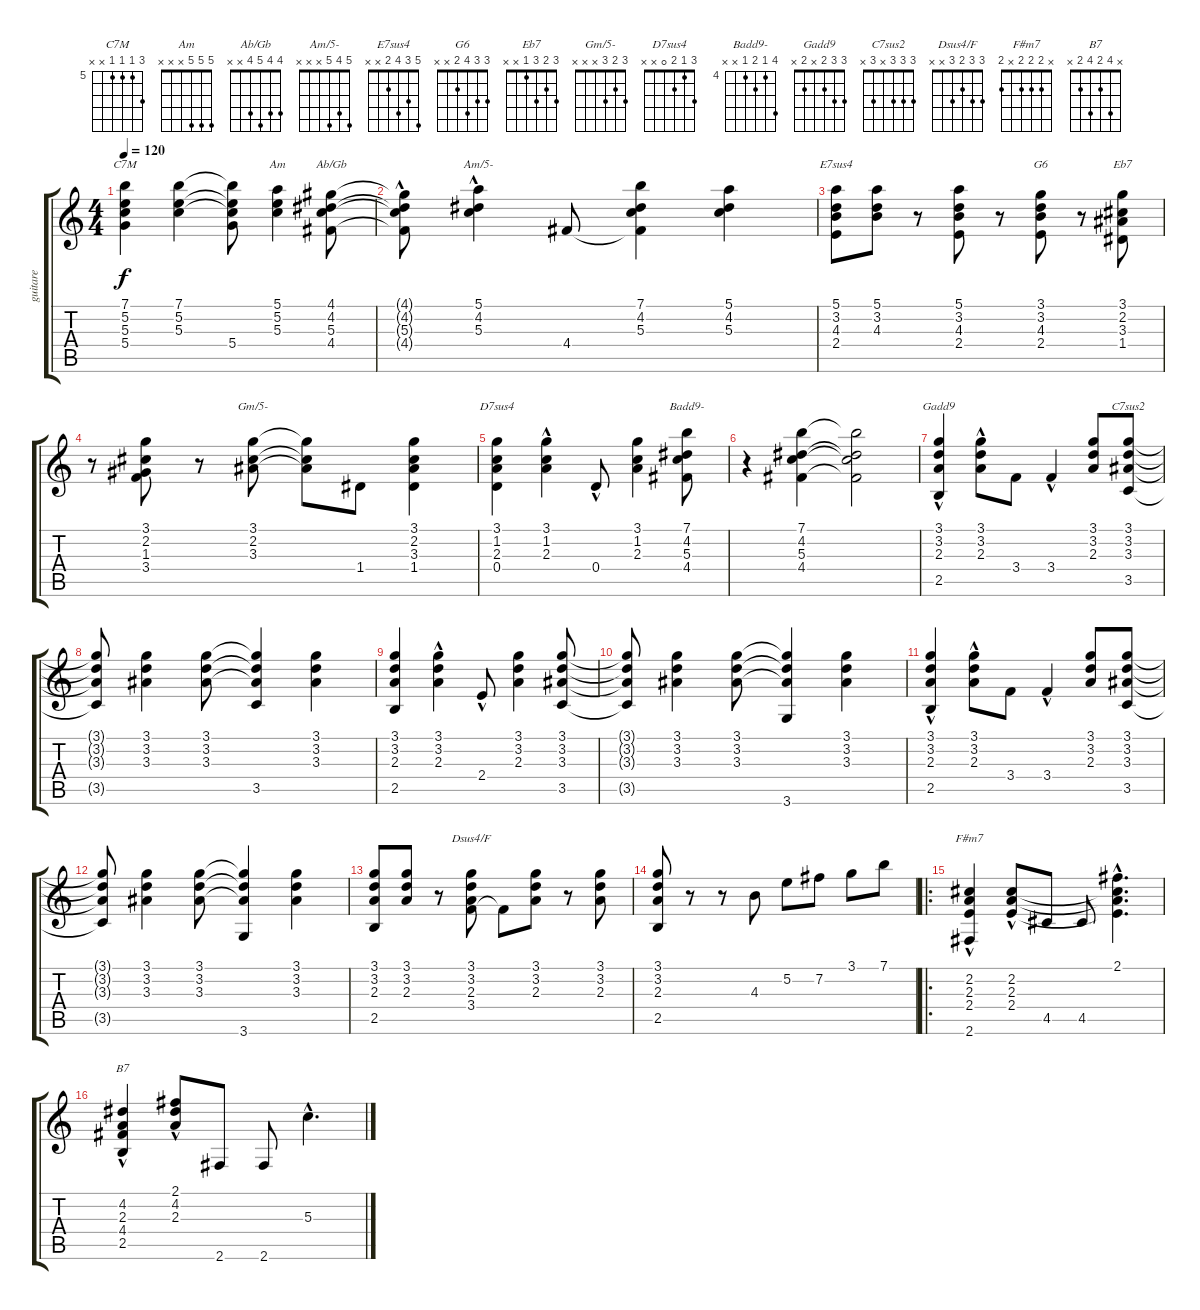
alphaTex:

\track ("guitare" "guitare") {instrument acousticguitarnylon}
\staff {score tabs}
\tuning (E4 B3 G3 D3 A2 E2) {hide}
\chord ("C7M" 7 5 5 5 x x) {firstfret 5}
\chord ("Am" 5 5 5 x x x)
\chord ("Ab/Gb" 4 4 5 4 x x)
\chord ("Am/5-" 5 4 5 x x x)
\chord ("E7sus4" 5 3 4 2 x x)
\chord ("G6" 3 3 4 2 x x)
\chord ("Eb7" 3 2 3 1 x x)
\chord ("Gm/5-" 3 2 3 x x x)
\chord ("D7sus4" 3 1 2 0 x x)
\chord ("Badd9-" 7 4 5 4 x x) {firstfret 4}
\chord ("Gadd9" 3 3 2 x 2 x)
\chord ("C7sus2" 3 3 3 x 3 x)
\chord ("Dsus4/F" 3 3 2 3 x x)
\chord ("F#m7" x 2 2 2 x 2)
\chord ("B7" x 4 2 4 2 x)
\ts (4 4)
\tempo 120
\clef g2
\ks c
(7.1 5.2 5.3 5.4).4{ch "C7M" dy f instrument acousticguitarnylon} (7.1 5.2 5.3).4 (7.1{t} 5.2{t} 5.3{t} 5.4).8 (5.1 5.2 5.3).4{ch "Am"} (4.1 4.2 5.3 4.4).8{ch "Ab/Gb"} |
(4.1{t} 4.2{t} 5.3{t} 4.4{hac t}).8 (5.1{hac} 4.2{hac} 5.3{hac}).4{ch "Am/5-"} 4.4.8 (7.1 4.2 5.3 4.4{t}).4 (5.1 4.2 5.3).4 |
(5.1 3.2 4.3 2.4).8{ch "E7sus4"} (5.1 3.2 4.3).8 r.8 (5.1 3.2 4.3 2.4).8 r.8 (3.1 3.2 4.3 2.4).8{ch "G6"} r.8 (3.1 2.2 3.3 1.4).8{ch "Eb7"} |
r.8 (3.1 2.2 1.3 3.4).8 r.8 (3.1 2.2 3.3).8{ch "Gm/5-"} (3.1{t} 2.2{t} 3.3{t}).8 1.4.8 (3.1 2.2 3.3 1.4).4 |
(3.1 1.2 2.3 0.4).4{ch "D7sus4"} (3.1{hac} 1.2{hac} 2.3{hac}).4 0.4{hac}.8 (3.1 1.2 2.3).4 (7.1 4.2 5.3 4.4).8{ch "Badd9-"} |
r.4 (7.1 4.2 5.3 4.4).4 (7.1{t} 4.2{t} 5.3{t} 4.4{t}).2 |
(3.1 3.2 2.3 2.5{hac}).4{ch "Gadd9"} (3.1{hac} 3.2{hac} 2.3{hac}).8 3.4.8 3.4{hac}.4 (3.1 3.2 2.3).8 (3.1 3.2 3.3 3.5).8{ch "C7sus2"} |
(3.1{t} 3.2{t} 3.3{t} 3.5{t}).8 (3.1 3.2 3.3).4 (3.1 3.2 3.3).8 (3.1{t} 3.2{t} 3.3{t} 3.5).4 (3.1 3.2 3.3).4 |
(3.1 3.2 2.3 2.5).4 (3.1{hac} 3.2{hac} 2.3{hac}).4 2.4{hac}.8 (3.1 3.2 2.3).4 (3.1 3.2 3.3 3.5).8 |
(3.1{t} 3.2{t} 3.3{t} 3.5{t}).8 (3.1 3.2 3.3).4 (3.1 3.2 3.3).8 (3.1{t} 3.2{t} 3.3{t} 3.6).4 (3.1 3.2 3.3).4 |
(3.1 3.2 2.3 2.5{hac}).4 (3.1{hac} 3.2{hac} 2.3{hac}).8 3.4.8 3.4{hac}.4 (3.1 3.2 2.3).8 (3.1 3.2 3.3 3.5).8 |
(3.1{t} 3.2{t} 3.3{t} 3.5{t}).8 (3.1 3.2 3.3).4 (3.1 3.2 3.3).8 (3.1{t} 3.2{t} 3.3{t} 3.6).4 (3.1 3.2 3.3).4 |
(3.1 3.2 2.3 2.5).8 (3.1 3.2 2.3).8 r.8 (3.1 3.2 2.3 3.4).8{ch "Dsus4/F"} 3.4{t}.8 (3.1 3.2 2.3).8 r.8 (3.1 3.2 2.3).8 |
(3.1 3.2 2.3 2.5).8 r.8 r.8 4.3.8 5.2.8 7.2.8 3.1.8 7.1.8 |
\ro
(2.2 2.3 2.4 2.6{hac}).4{ch "F#m7"} (2.2{hac} 2.3{hac} 2.4{hac}).8 4.5.8 4.5.8 (2.1{hac} 2.2{hac t} 2.3{hac t} 2.4{hac t}).4{d} |
(4.2 2.3 4.4 2.5{hac}).4{ch "B7"} (2.1{hac} 4.2{hac} 2.3{hac}).8 2.6.8 2.6.8 5.3{hac}.4{d}
